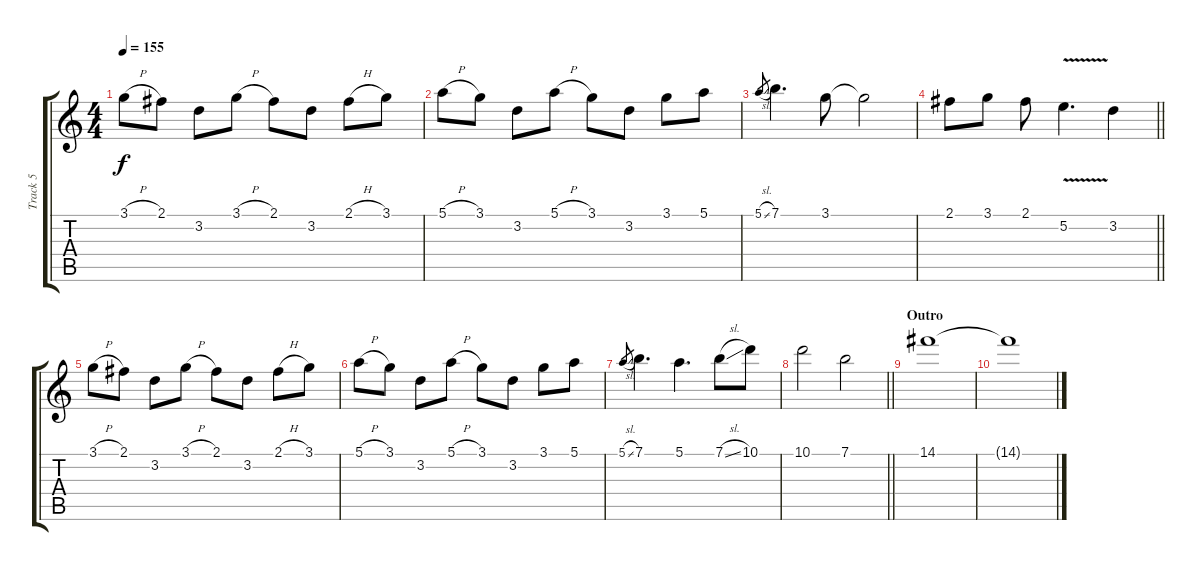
\track ("Track 5" "Track 5") {instrument overdrivenguitar}
\staff {score tabs}
\tuning (E4 B3 G3 D3 A2 E2) {hide}
\ts (4 4)
\tempo 155
\clef g2
\ks c
3.1{h}.8{dy f} 2.1.8 3.2.8 3.1{h}.8 2.1.8 3.2.8 2.1{h}.8 3.1.8 |
5.1{h}.8 3.1.8 3.2.8 5.1{h}.8 3.1.8 3.2.8 3.1.8 5.1.8 |
5.1{sl}.8{gr} 7.1.4{d} 3.1.8 3.1{t}.2 |
\barLineRight lightlight
2.1.8 3.1.8 2.1.8 5.2{v}.4{d} 3.2.4 |
3.1{h}.8 2.1.8 3.2.8 3.1{h}.8 2.1.8 3.2.8 2.1{h}.8 3.1.8 |
5.1{h}.8 3.1.8 3.2.8 5.1{h}.8 3.1.8 3.2.8 3.1.8 5.1.8 |
5.1{sl}.8{gr} 7.1.4{d} 5.1.4{d} 7.1{sl}.8 10.1.8 |
\barLineRight lightlight
10.1.2 7.1.2 |
\section ("" "Outro")
14.1.1{volume 0} |
14.1{t}.1
